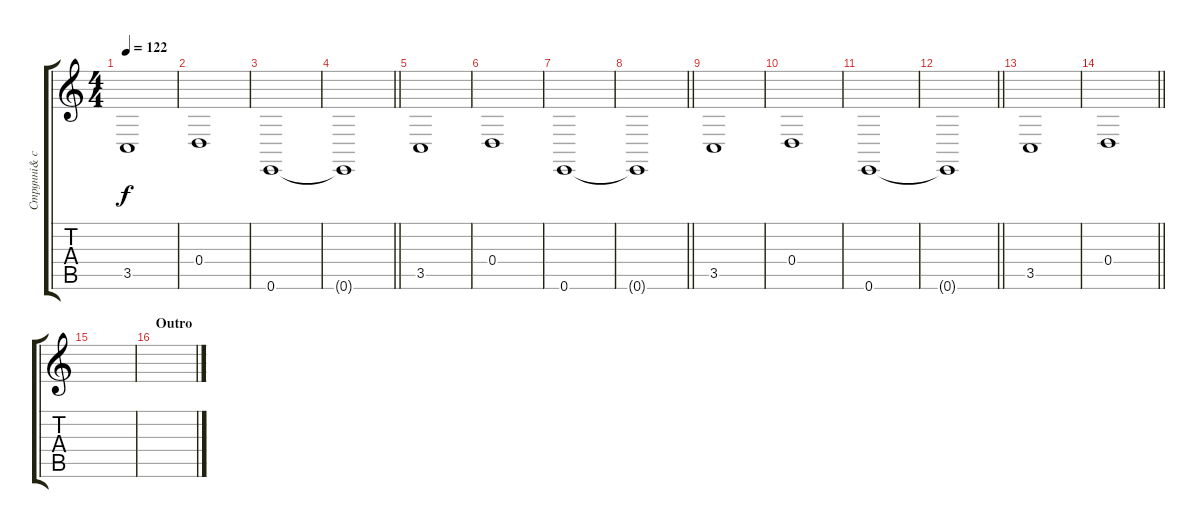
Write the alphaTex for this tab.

\track ("Струнні& синтерзатор 2" "Струнні& с") {instrument synthstrings2}
\staff {score tabs}
\tuning (E4 B3 G3 D3 A2 E2) {hide}
\ts (4 4)
\tempo 122
\clef g2
\ks c
3.5.1{dy f} |
0.4.1 |
0.6.1 |
\barLineRight lightlight
0.6{t}.1 |
3.5.1 |
0.4.1 |
0.6.1 |
\barLineRight lightlight
0.6{t}.1 |
3.5.1 |
0.4.1 |
0.6.1 |
\barLineRight lightlight
0.6{t}.1 |
3.5.1 |
\barLineRight lightlight
0.4.1 |
|
\section ("" "Outro")
